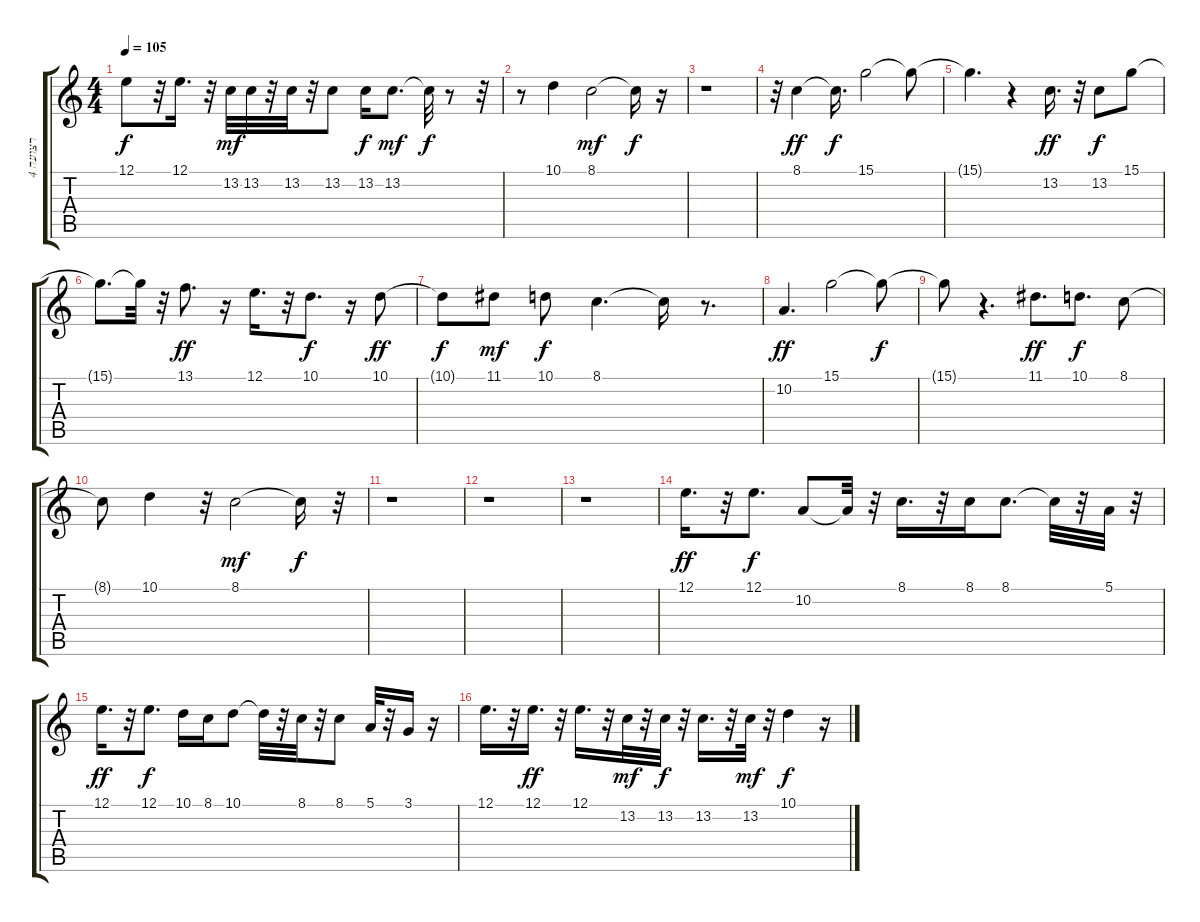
\track ("רצועה 4" "רצועה 4") {instrument flute}
\staff {score tabs}
\tuning (E4 B3 G3 D3 A2 E2) {hide}
\ts (4 4)
\tempo 105
\clef g2
\ks c
12.1{t}.8{dy f} r.32 12.1.16{d} r.32 13.2.32{dy mf} 13.2.32 r.32 13.2.32 r.32 13.2.8 13.2.16{dy f} 13.2.8{d dy mf} 13.2{t}.32{dy f} r.8 r.32 |
r.8 10.1.4 8.1.2{dy mf} 8.1{t}.16{dy f} r.16 |
r.1 |
r.32 8.1.4{dy ff} 8.1{t}.16{d dy f} 15.1.2 15.1{t}.8 |
15.1{t}.4{d} r.4 13.2.16{d dy ff} r.32 13.2.8{dy f} 15.1.8 |
15.1{t}.8{d} 15.1{t}.32 r.32 13.1.8{d dy ff} r.16 12.1.16{d} r.32 10.1.8{d dy f} r.16 10.1.8{dy ff} |
10.1{t}.8{dy f} 11.1.8{dy mf} 10.1.8{dy f} 8.1.4{d} 8.1{t}.16 r.8{d} |
10.2.4{d dy ff} 15.1.2 15.1{t}.8{dy f} |
15.1{t}.8 r.4{d} 11.1.8{d dy ff} 10.1.8{d dy f} 8.1.8 |
8.1{t}.8 10.1.4 r.32 8.1.2{dy mf} 8.1{t}.16{dy f} r.32 |
r.1 |
r.1 |
r.1 |
12.1.16{d dy ff} r.32 12.1.8{d dy f} 10.2.8 10.2{t}.32 r.32 8.1.16{d} r.32 8.1.16 8.1.8{d} 8.1{t}.32 r.32 5.1.32 r.32 |
12.1.16{d dy ff} r.32 12.1.8{d dy f} 10.1.16 8.1.16 10.1.8 10.1{t}.32 r.32 8.1.32 r.32 8.1.8 5.1.32 r.32 3.1.16 r.16 |
12.1.16{d} r.32 12.1.16{d dy ff} r.32 12.1.16{d} r.32 13.2.32{dy mf} r.32 13.2.32{dy f} r.32 13.2.16{d} r.32 13.2.32{dy mf} r.32 10.1.4{dy f} r.16
